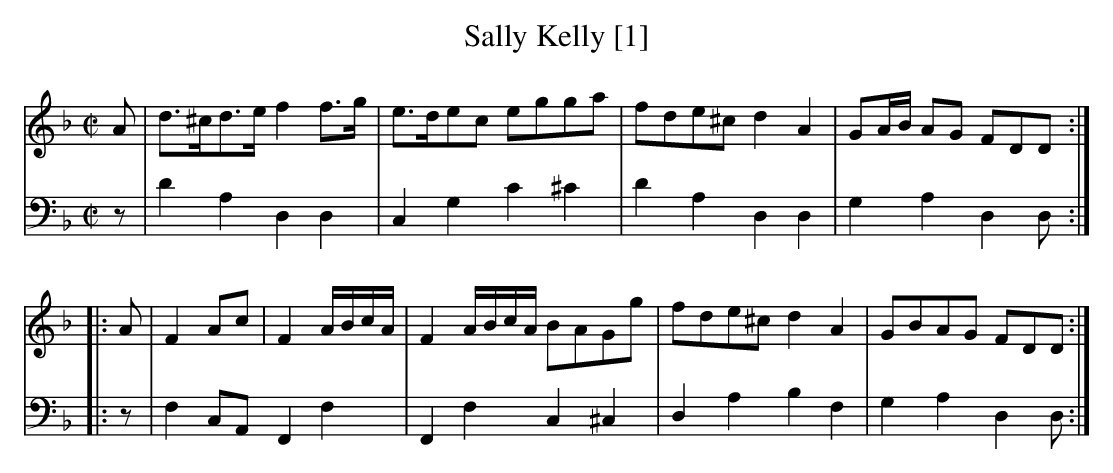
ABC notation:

X:1
T:Sally Kelly [1]
M:C|
L:1/8
K:Dmin
V:1
A|d>^cd>e f2 f>g|e>dec egga|fde^c d2A2|GA/B/ AG FDD:|
|:A|F2 Ac|F2 A/B/c/A/|F2 A/B/c/A/ BAGg|fde^c d2A2|GBAG FDD:|
V:2 clef = bass
z|D2A,2D,2D,2|C,2G,2C2^C2|D2A,2D,2D,2|G,2A,2D,2D,:|
|:z|F,2C,A,, F,,2F,2|F,,2F,2C,2^C,2|D,2A,2B,2F,2|G,2A,2D,2D,:|
